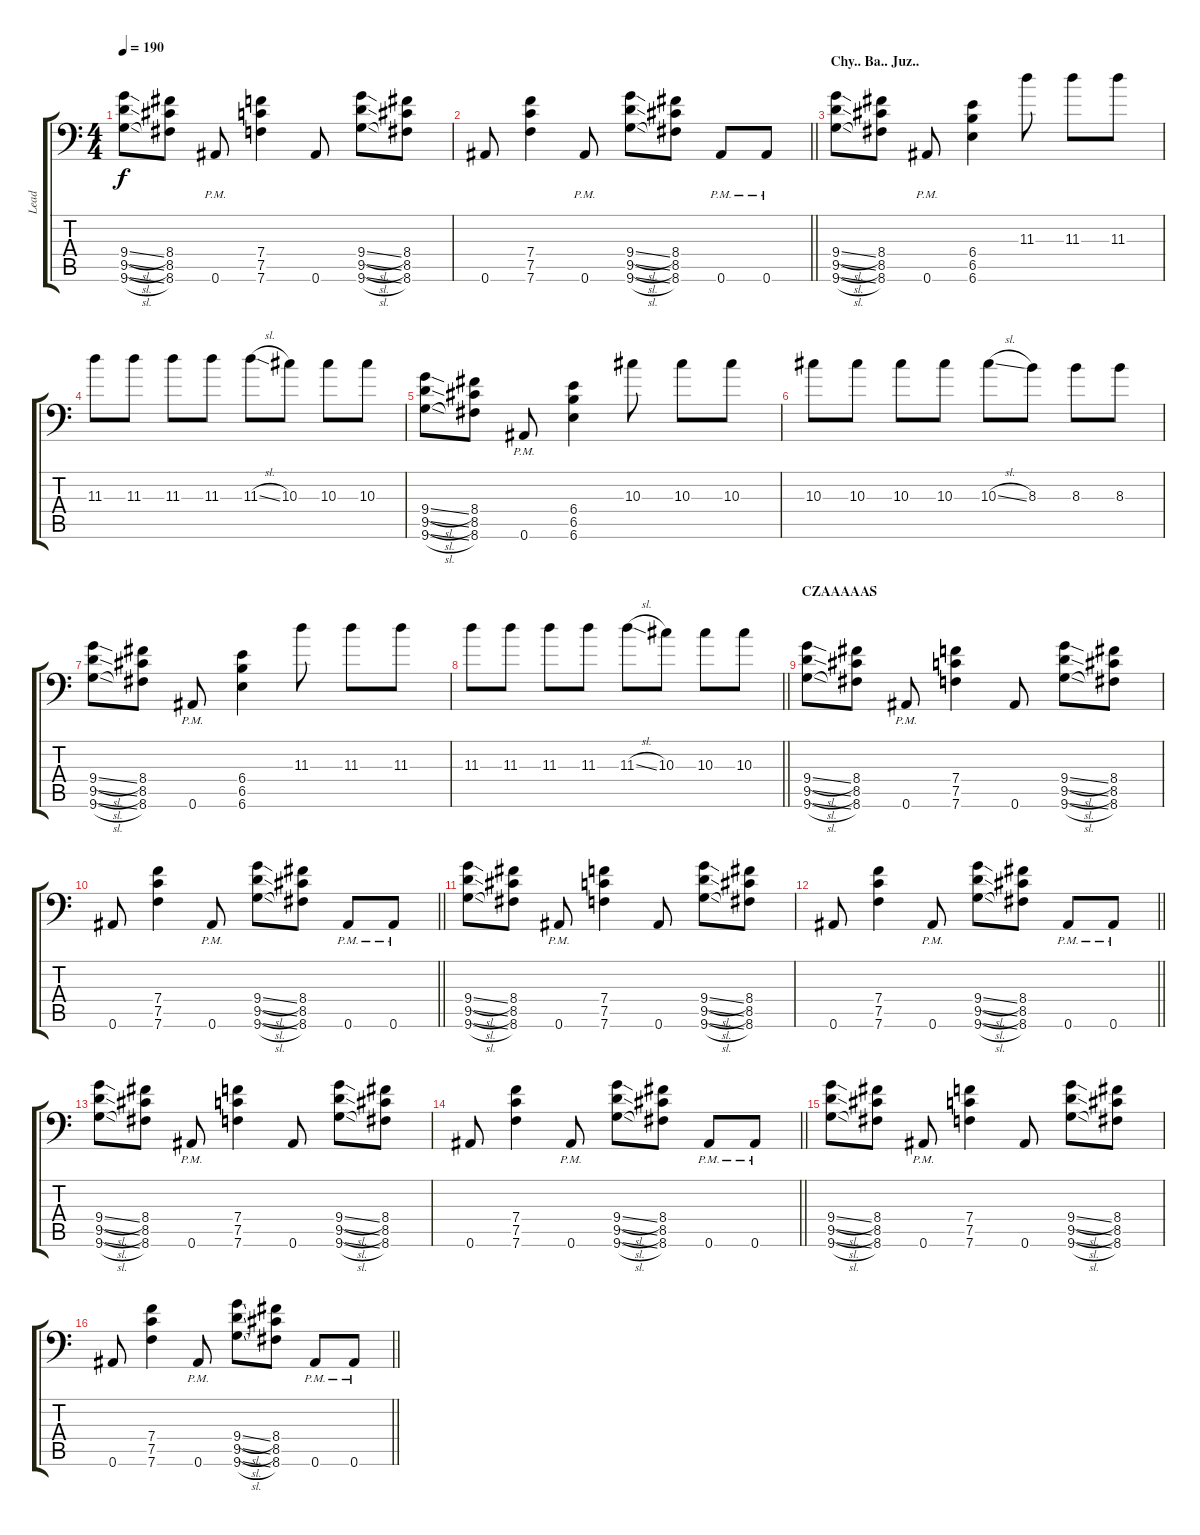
\track ("Lead" "Lead") {instrument distortionguitar}
\staff {score tabs}
\tuning (C4 G3 Eb3 Bb2 F2 Bb1) {hide}
\ts (4 4)
\tempo 190
\clef f4
\ks c
(9.4{sl} 9.5{sl} 9.6{sl}).8{dy f} (8.4 8.5 8.6).8 0.6{pm}.8 (7.4 7.5 7.6).4 0.6.8 (9.4{sl} 9.5{sl} 9.6{sl}).8 (8.4 8.5 8.6).8 |
\barLineRight lightlight
0.6.8 (7.4 7.5 7.6).4 0.6{pm}.8 (9.4{sl} 9.5{sl} 9.6{sl}).8 (8.4 8.5 8.6).8 0.6{pm}.8 0.6{pm}.8 |
\section ("" "Chy.. Ba.. Juz..")
(9.4{sl} 9.5{sl} 9.6{sl}).8 (8.4 8.5 8.6).8 0.6{pm}.8 (6.4 6.5 6.6).4 11.3.8 11.3.8 11.3.8 |
11.3.8 11.3.8 11.3.8 11.3.8 11.3{sl}.8 10.3.8 10.3.8 10.3.8 |
(9.4{sl} 9.5{sl} 9.6{sl}).8 (8.4 8.5 8.6).8 0.6{pm}.8 (6.4 6.5 6.6).4 10.3.8 10.3.8 10.3.8 |
10.3.8 10.3.8 10.3.8 10.3.8 10.3{sl}.8 8.3.8 8.3.8 8.3.8 |
(9.4{sl} 9.5{sl} 9.6{sl}).8 (8.4 8.5 8.6).8 0.6{pm}.8 (6.4 6.5 6.6).4 11.3.8 11.3.8 11.3.8 |
\barLineRight lightlight
11.3.8 11.3.8 11.3.8 11.3.8 11.3{sl}.8 10.3.8 10.3.8 10.3.8 |
\section ("" "CZAAAAAS")
(9.4{sl} 9.5{sl} 9.6{sl}).8 (8.4 8.5 8.6).8 0.6{pm}.8 (7.4 7.5 7.6).4 0.6.8 (9.4{sl} 9.5{sl} 9.6{sl}).8 (8.4 8.5 8.6).8 |
\barLineRight lightlight
0.6.8 (7.4 7.5 7.6).4 0.6{pm}.8 (9.4{sl} 9.5{sl} 9.6{sl}).8 (8.4 8.5 8.6).8 0.6{pm}.8 0.6{pm}.8 |
(9.4{sl} 9.5{sl} 9.6{sl}).8 (8.4 8.5 8.6).8 0.6{pm}.8 (7.4 7.5 7.6).4 0.6.8 (9.4{sl} 9.5{sl} 9.6{sl}).8 (8.4 8.5 8.6).8 |
\barLineRight lightlight
0.6.8 (7.4 7.5 7.6).4 0.6{pm}.8 (9.4{sl} 9.5{sl} 9.6{sl}).8 (8.4 8.5 8.6).8 0.6{pm}.8 0.6{pm}.8 |
(9.4{sl} 9.5{sl} 9.6{sl}).8 (8.4 8.5 8.6).8 0.6{pm}.8 (7.4 7.5 7.6).4 0.6.8 (9.4{sl} 9.5{sl} 9.6{sl}).8 (8.4 8.5 8.6).8 |
\barLineRight lightlight
0.6.8 (7.4 7.5 7.6).4 0.6{pm}.8 (9.4{sl} 9.5{sl} 9.6{sl}).8 (8.4 8.5 8.6).8 0.6{pm}.8 0.6{pm}.8 |
(9.4{sl} 9.5{sl} 9.6{sl}).8 (8.4 8.5 8.6).8 0.6{pm}.8 (7.4 7.5 7.6).4 0.6.8 (9.4{sl} 9.5{sl} 9.6{sl}).8 (8.4 8.5 8.6).8 |
\barLineRight lightlight
0.6.8 (7.4 7.5 7.6).4 0.6{pm}.8 (9.4{sl} 9.5{sl} 9.6{sl}).8 (8.4 8.5 8.6).8 0.6{pm}.8 0.6{pm}.8
